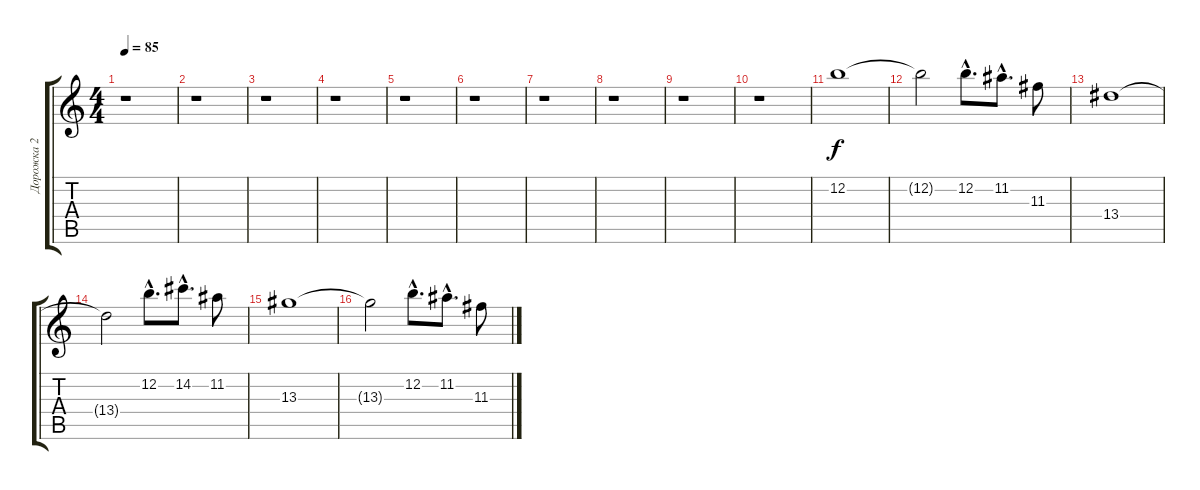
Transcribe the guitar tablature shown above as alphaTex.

\track ("Дорожка 2" "Дорожка 2") {instrument overdrivenguitar}
\staff {score tabs}
\tuning (E4 B3 G3 D3 A2 D2) {hide}
\ts (4 4)
\tempo 85
\clef g2
\ks c
r.1{dy f instrument overdrivenguitar} |
r.1 |
r.1 |
r.1 |
r.1 |
r.1 |
r.1 |
r.1 |
r.1 |
r.1 |
12.2.1 |
12.2{t}.2 12.2{hac}.8{d} 11.2{hac}.8{d} 11.3.8 |
13.4.1 |
13.4{t}.2 12.2{hac}.8{d} 14.2{hac}.8{d} 11.2.8 |
13.3.1 |
13.3{t}.2 12.2{hac}.8{d} 11.2{hac}.8{d} 11.3.8
